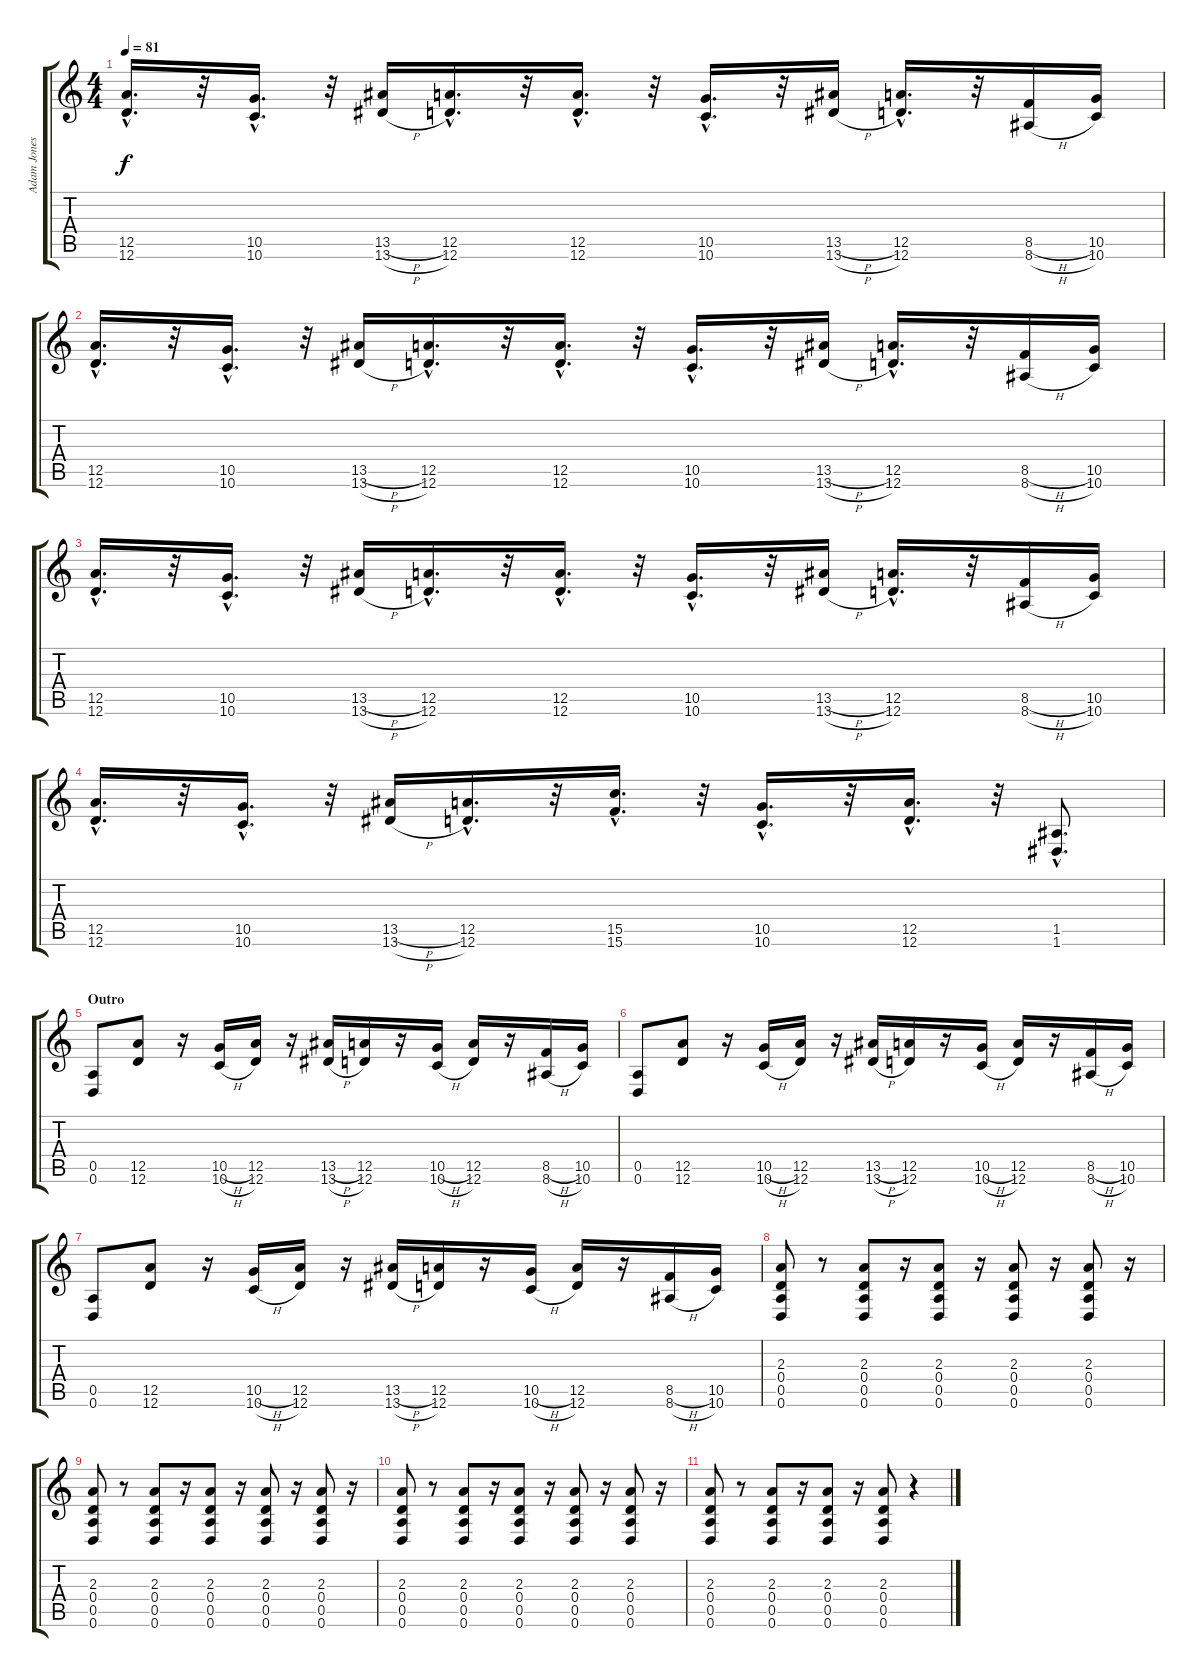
\track ("Adam Jones" "Adam Jones") {instrument overdrivenguitar}
\staff {score tabs}
\tuning (E4 B3 G3 D3 A2 D2) {hide}
\ts (4 4)
\tempo 81
\clef g2
\ks c
(12.5{hac} 12.6{hac}).16{d dy f} r.32 (10.5{hac} 10.6{hac}).16{d} r.32 (13.5{h} 13.6{h}).16 (12.5{hac} 12.6{hac}).16{d} r.32 (12.5{hac} 12.6{hac}).16{d} r.32 (10.5{hac} 10.6{hac}).16{d} r.32 (13.5{h} 13.6{h}).16 (12.5{hac} 12.6{hac}).16{d} r.32 (8.5{h} 8.6{h}).16 (10.5 10.6).16 |
(12.5{hac} 12.6{hac}).16{d} r.32 (10.5{hac} 10.6{hac}).16{d} r.32 (13.5{h} 13.6{h}).16 (12.5{hac} 12.6{hac}).16{d} r.32 (12.5{hac} 12.6{hac}).16{d} r.32 (10.5{hac} 10.6{hac}).16{d} r.32 (13.5{h} 13.6{h}).16 (12.5{hac} 12.6{hac}).16{d} r.32 (8.5{h} 8.6{h}).16 (10.5 10.6).16 |
(12.5{hac} 12.6{hac}).16{d} r.32 (10.5{hac} 10.6{hac}).16{d} r.32 (13.5{h} 13.6{h}).16 (12.5{hac} 12.6{hac}).16{d} r.32 (12.5{hac} 12.6{hac}).16{d} r.32 (10.5{hac} 10.6{hac}).16{d} r.32 (13.5{h} 13.6{h}).16 (12.5{hac} 12.6{hac}).16{d} r.32 (8.5{h} 8.6{h}).16 (10.5 10.6).16 |
(12.5{hac} 12.6{hac}).16{d} r.32 (10.5{hac} 10.6{hac}).16{d} r.32 (13.5{h} 13.6{h}).16 (12.5{hac} 12.6{hac}).16{d} r.32 (15.5{hac} 15.6{hac}).16{d} r.32 (10.5{hac} 10.6{hac}).16{d} r.32 (12.5{hac} 12.6{hac}).16{d} r.32 (1.5{hac} 1.6{hac}).8{d} |
\section ("" "Outro")
(0.5 0.6).8 (12.5 12.6).8 r.16 (10.5{h} 10.6{h}).16 (12.5 12.6).16 r.16 (13.5{h} 13.6{h}).16 (12.5 12.6).16 r.16 (10.5{h} 10.6{h}).16 (12.5 12.6).16 r.16 (8.5{h} 8.6{h}).16 (10.5 10.6).16 |
(0.5 0.6).8 (12.5 12.6).8 r.16 (10.5{h} 10.6{h}).16 (12.5 12.6).16 r.16 (13.5{h} 13.6{h}).16 (12.5 12.6).16 r.16 (10.5{h} 10.6{h}).16 (12.5 12.6).16 r.16 (8.5{h} 8.6{h}).16 (10.5 10.6).16 |
(0.5 0.6).8 (12.5 12.6).8 r.16 (10.5{h} 10.6{h}).16 (12.5 12.6).16 r.16 (13.5{h} 13.6{h}).16 (12.5 12.6).16 r.16 (10.5{h} 10.6{h}).16 (12.5 12.6).16 r.16 (8.5{h} 8.6{h}).16 (10.5 10.6).16 |
(2.3 0.4 0.5 0.6).8 r.8 (2.3 0.4 0.5 0.6).8 r.16 (2.3 0.4 0.5 0.6).8 r.16 (2.3 0.4 0.5 0.6).8 r.16 (2.3 0.4 0.5 0.6).8 r.16 |
(2.3 0.4 0.5 0.6).8 r.8 (2.3 0.4 0.5 0.6).8 r.16 (2.3 0.4 0.5 0.6).8 r.16 (2.3 0.4 0.5 0.6).8 r.16 (2.3 0.4 0.5 0.6).8 r.16 |
(2.3 0.4 0.5 0.6).8 r.8 (2.3 0.4 0.5 0.6).8 r.16 (2.3 0.4 0.5 0.6).8 r.16 (2.3 0.4 0.5 0.6).8 r.16 (2.3 0.4 0.5 0.6).8 r.16 |
(2.3 0.4 0.5 0.6).8 r.8 (2.3 0.4 0.5 0.6).8 r.16 (2.3 0.4 0.5 0.6).8 r.16 (2.3 0.4 0.5 0.6).8 r.4
